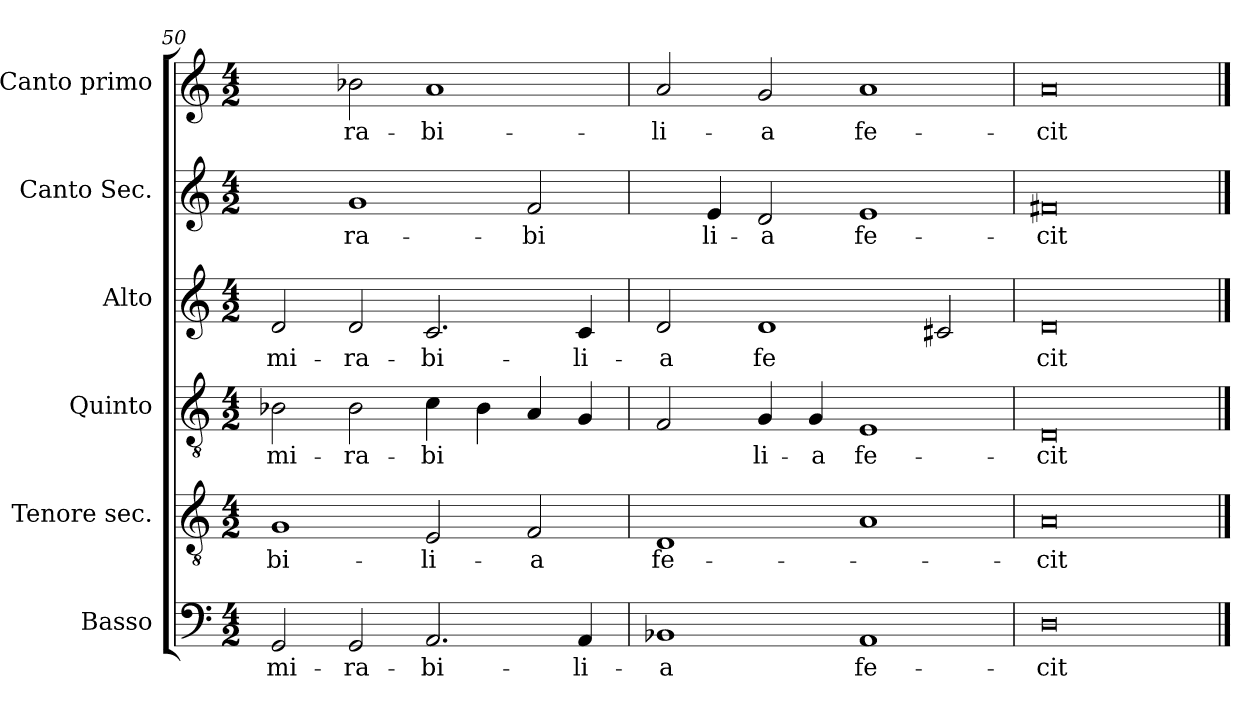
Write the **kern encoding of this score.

**kern	**text	**kern	**text	**kern	**text	**kern	**text	**kern	**text	**kern	**text
*part6	*part6	*part5	*part5	*part4	*part4	*part3	*part3	*part2	*part2	*part1	*part1
*staff6	*staff6	*staff5	*staff5	*staff4	*staff4	*staff3	*staff3	*staff2	*staff2	*staff1	*staff1
*I"Basso	*	*I"Tenore sec.	*	*I"Quinto	*	*I"Alto	*	*I"Canto Sec.	*	*I"Canto primo	*
*clefF4	*	*clefGv2	*	*clefGv2	*	*clefG2	*	*clefG2	*	*clefG2	*
*k[]	*	*k[]	*	*k[]	*	*k[]	*	*k[]	*	*k[]	*
*C:	*	*C:	*	*C:	*	*C:	*	*C:	*	*C:	*
*M4/2	*	*M4/2	*	*M4/2	*	*M4/2	*	*M4/2	*	*M4/2	*
=50	=50	=50	=50	=50	=50	=50	=50	=50	=50	=50	=50
!	!LO:LY:b	!	!LO:LY:b	!	!LO:LY:b	!	!LO:LY:b	!	!	!	!
2GG/	mi-	1G	­bi-	2B-X\	mi-	2d/	mi-	2a/yy	.	2cc\yy	.
!	!LO:LY:b	!	!	!	!LO:LY:b	!	!LO:LY:b	!	!LO:LY:b	!	!LO:LY:b
2GG/	-ra-	.	.	2B-\	-ra-	2d/	-ra-	1g	-ra-	2b-X\	-ra-
!	!LO:LY:b	!	!LO:LY:b	!	!LO:LY:b	!	!LO:LY:b	!	!	!	!LO:LY:b
2.AA/	-bi-	2E/	-li-	4c\	-bi	2.c/	-bi-	.	.	1a	-bi-
.	.	.	.	4B-\	.	.	.	.	.	.	.
!	!	!	!LO:LY:b	!	!	!	!	!	!LO:LY:b	!	!
.	.	2F/	-a	4A/	.	.	.	2f/	-bi	.	.
!	!LO:LY:b	!	!	!	!	!	!LO:LY:b	!	!	!	!
4AA/	-li-	.	.	4G/	.	4c/	-li-	.	.	.	.
=51	=51	=51	=51	=51	=51	=51	=51	=51	=51	=51	=51
!	!LO:LY:b	!	!LO:LY:b	!	!	!	!LO:LY:b	!	!	!	!LO:LY:b
1BB-X	-a	1D	fe-	2F/	.	2d/	-a	4f/yy	.	2a/	-li-
!	!	!	!	!	!	!	!	!	!LO:LY:b	!	!
.	.	.	.	.	.	.	.	4e/	li-	.	.
!	!	!	!	!	!LO:LY:b	!	!LO:LY:b	!	!LO:LY:b	!	!LO:LY:b
.	.	.	.	4G/	li-	1d	fe	2d/	-a	2g/	-a
!	!	!	!	!	!LO:LY:b	!	!	!	!	!	!
.	.	.	.	4G/	-a	.	.	.	.	.	.
!	!LO:LY:b	!	!	!	!LO:LY:b	!	!	!	!LO:LY:b	!	!LO:LY:b
1AA	fe-	1A	.	1E	fe-	.	.	1e	fe-	1a	fe-
.	.	.	.	.	.	2c#X/	.	.	.	.	.
=52	=52	=52	=52	=52	=52	=52	=52	=52	=52	=52	=52
!	!LO:LY:b	!	!LO:LY:b	!	!LO:LY:b	!	!LO:LY:b	!	!LO:LY:b	!	!LO:LY:b
0D	-cit	0A	-cit	0D	-cit	0d	cit	0f#X	-cit	0a	-cit
==	==	==	==	==	==	==	==	==	==	==	==
*-	*-	*-	*-	*-	*-	*-	*-	*-	*-	*-	*-
